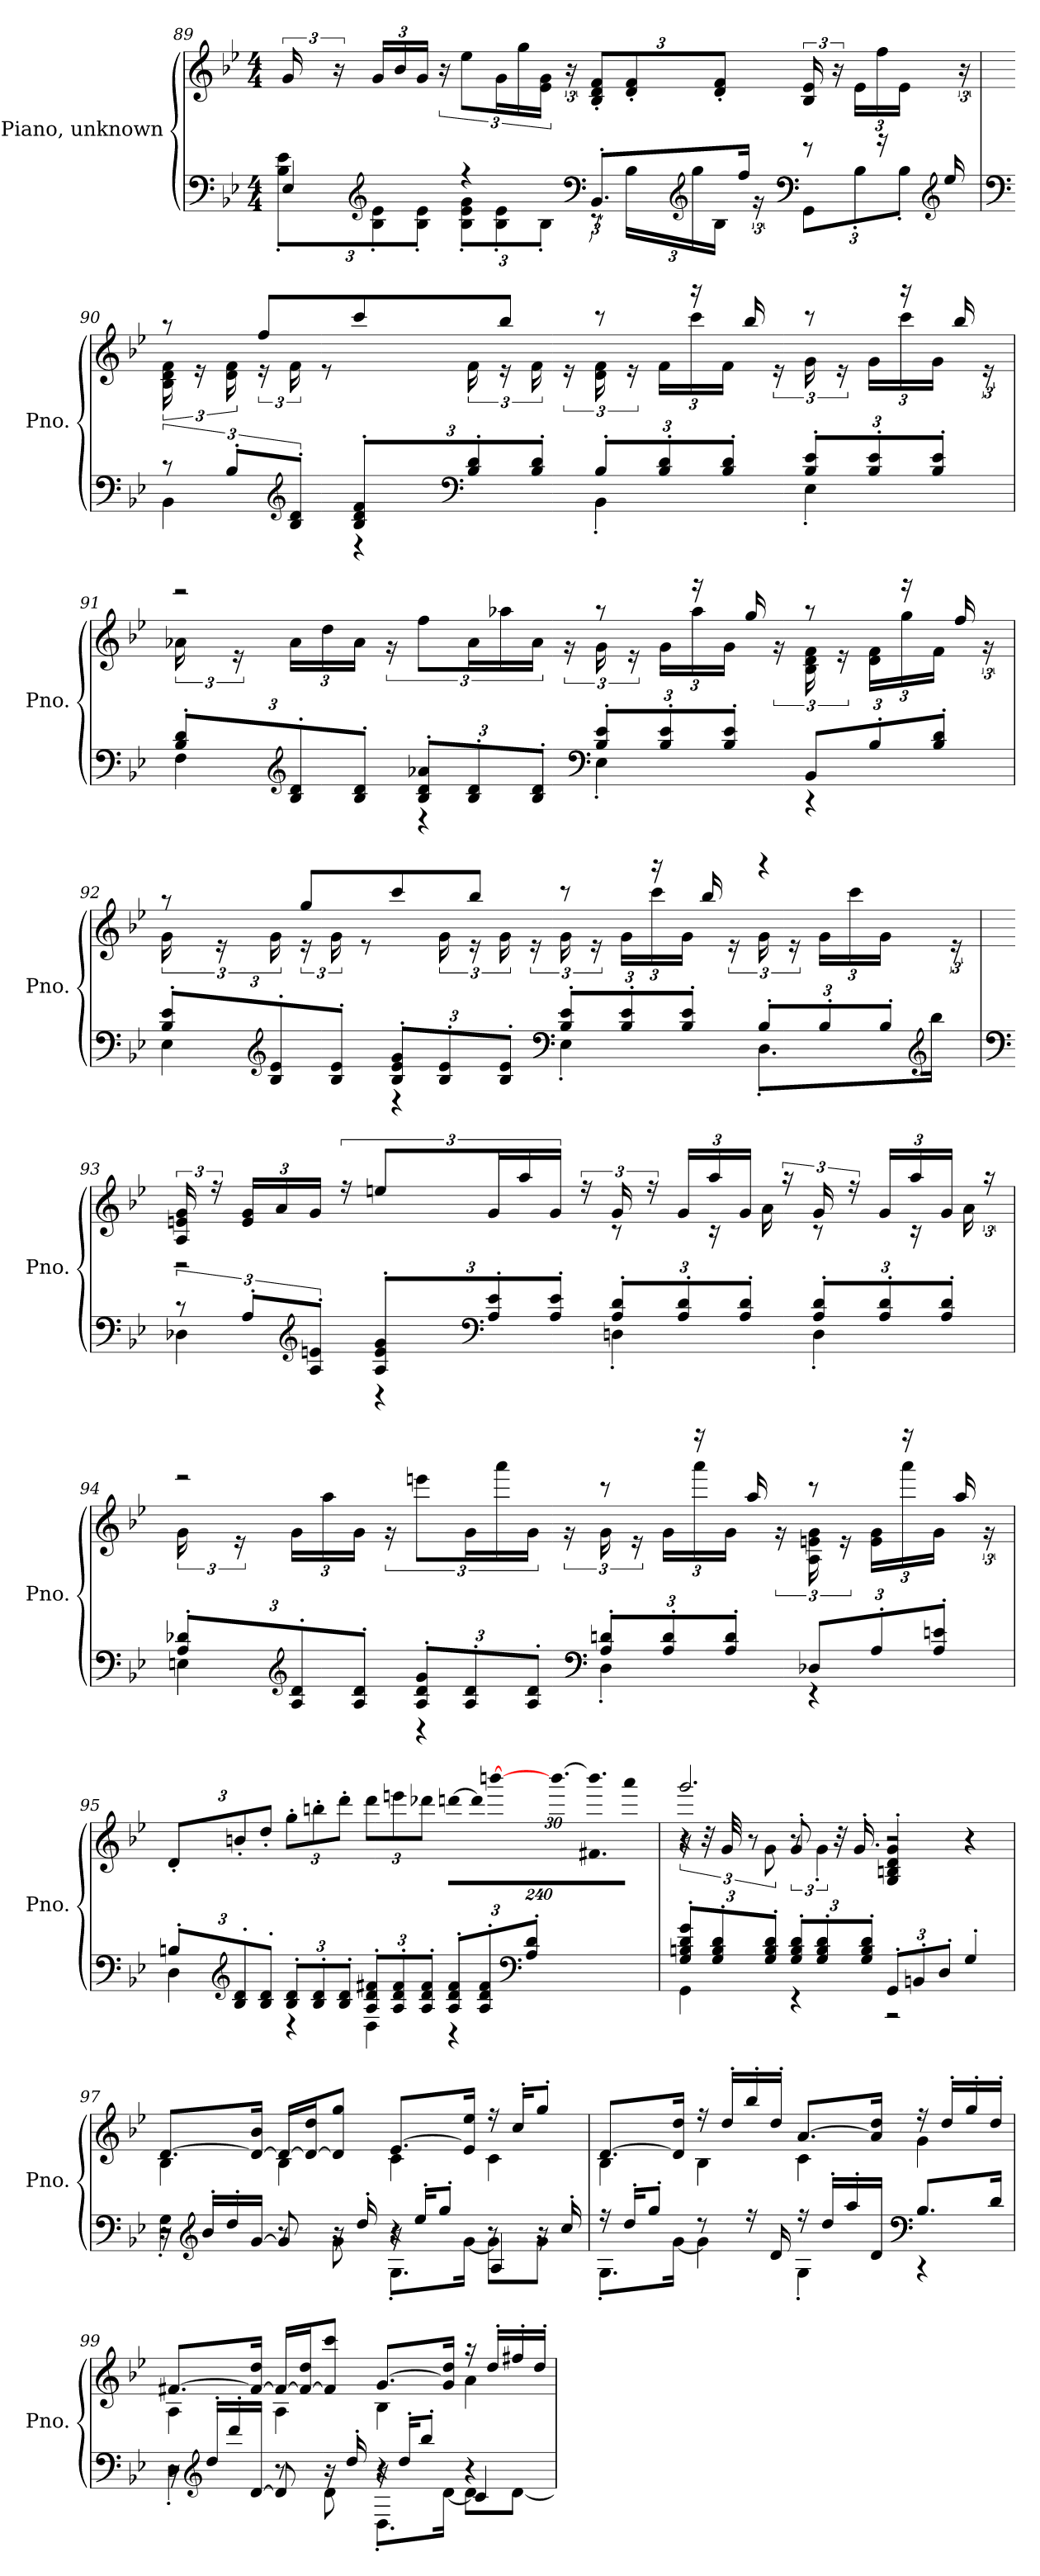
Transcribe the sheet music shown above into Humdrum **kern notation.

**kern	**kern
*part1	*part1
*staff2	*staff1
*I"Piano, unknown	*
*I'Pno.	*
!!LO:LB:g=z
*clefF4	*clefG2
*k[b-e-]	*k[b-e-]
*M4/4	*M4/4
=89	=89
*^	*
*	*Xbrackettup	*
4E-/	12B-\' 12e-\'L	24g/
.	.	24r
*clefG2	*	*
.	12B-\' 12e-\'	24g/LL
.	.	24b-/
.	12B-\' 12e-\'J	24g/JJ
.	.	24r
*	*	*Xbrackettup
4r	12B-\' 12e-\' 12g\'L	12ee-\L
.	12B-\' 12e-\'	24g\L
*	*	*brackettup
.	.	24gg\
.	12B-'\J	24e-\ 24g\JJ
.	.	24r
*clefF4	*	*
*	*brackettup	*Xbrackettup
8.BB-'/L	12r	12B-/' 12d/' 12f/'L
.	24B-\LL	12d/' 12f/'
*clefG2	*	*
.	24gg\	.
.	24B-\JJ	12d/' 12f/'J
16ff/Jk	.	.
.	24r	.
*clefF4	*	*
*	*Xbrackettup	*brackettup
8r	12GG\L	24B-/ 24e-/
.	.	24r
.	12B-'\	24e-\LL
16r	.	24ff\
.	12B-'\J	24e-\JJ
*clefG2	*	*
16ee-/	.	.
.	.	24r
!!LO:LB:g=z
=90	=90	=90
*clefF4	*	*
*brackettup	*	*
*	*	*^
12r	4BB-\	8r	24B-\ 24d\ 24f\
.	.	.	24r
12B-'/L	.	.	24d\ 24f\
.	.	8ff/L	24r
*clefG2	*	*	*
12B-/' 12d/'J	.	.	24f\
.	.	.	8r
*Xbrackettup	*	*	*
12B-/' 12d/' 12f/'L	4r	8ccc/	.
*clefF4	*	*	*
12B-/' 12d/'	.	.	24f\
.	.	8bb-/J	24r
12B-/' 12d/'J	.	.	24f\
.	.	.	24r
12B-'/L	4BB-'\	8r	24d\ 24f\
.	.	.	24r
12B-/' 12d/'	.	.	24f\LL
.	.	16r	24ccc\
12B-/' 12d/'J	.	.	24f\JJ
.	.	16bb-/	.
.	.	.	24r
12B-/' 12e-/'L	4E-'\	8r	24g\
.	.	.	24r
12B-/' 12e-/'	.	.	24g\LL
.	.	16r	24ccc\
12B-/' 12e-/'J	.	.	24g\JJ
.	.	16bb-/	.
.	.	.	24r
!!LO:LB:g=z	!!
=91	=91	=91	=91
12B-/' 12d/'L	4F\	2r	24a-X\
.	.	.	24r
*clefG2	*	*	*
12B-/' 12d/'	.	.	24a-\LL
.	.	.	24dd\
12B-/' 12d/'J	.	.	24a-\JJ
.	.	.	24r
*	*	*	*Xbrackettup
12B-/' 12d/' 12a-X/'L	4r	.	12ff\L
12B-/' 12d/'	.	.	24a-\L
*	*	*	*brackettup
.	.	.	24aa-X\
12B-/' 12d/'J	.	.	24a-\JJ
.	.	.	24r
*clefF4	*	*	*
12B-/' 12e-/'L	4E-'\	8r	24g\
.	.	.	24r
12B-/' 12e-/'	.	.	24g\LL
.	.	16r	24aa-\
12B-/' 12e-/'J	.	.	24g\JJ
.	.	16gg/	.
.	.	.	24r
12BB-/L	4r	8r	24B-\ 24d\ 24f\
.	.	.	24r
12B-'/	.	.	24d\ 24f\LL
.	.	16r	24gg\
12B-/' 12d/'J	.	.	24f\JJ
.	.	16ff/	.
.	.	.	24r
!!LO:LB:g=z	!!
=92	=92	=92	=92
12B-/' 12e-/'L	4E-\	8r	24g\
.	.	.	24r
*clefG2	*	*	*
12B-/' 12e-/'	.	.	24g\
.	.	8gg/L	24r
12B-/' 12e-/'J	.	.	24g\
.	.	.	8r
12B-/' 12e-/' 12g/'L	4r	8ccc/	.
12B-/' 12e-/'	.	.	24g\
.	.	8bb-/J	24r
12B-/' 12e-/'J	.	.	24g\
.	.	.	24r
*clefF4	*	*	*
12B-/' 12e-/'L	4E-'\	8r	24g\
.	.	.	24r
12B-/' 12e-/'	.	.	24g\LL
.	.	16r	24ccc\
12B-/' 12e-/'J	.	.	24g\JJ
.	.	16bb-/	.
.	.	.	24r
12B-'/L	8.D'\L	4r	24g\
.	.	.	24r
12B-'/	.	.	24g\LL
.	.	.	24ccc\
12B-'/J	.	.	24g\JJ
*clefG2	*	*	*
.	16bb-\Jk	.	.
.	.	.	24r
!!LO:LB:g=z	!!
=93	=93	=93	=93
*clefF4	*	*	*
*brackettup	*	*	*
12r	4D-X\	24A/ 24en/ 24g/	2r
.	.	24r	.
12A'/L	.	24e/ 24g/LL	.
.	.	24a/	.
*clefG2	*	*	*
12A/' 12en/'J	.	24g/JJ	.
.	.	24r	.
*Xbrackettup	*	*Xbrackettup	*
12A/' 12e/' 12g/'L	4r	12een/L	.
*clefF4	*	*	*
12A/' 12e/'	.	24g/L	.
*	*	*brackettup	*
.	.	24aa/	.
12A/' 12e/'J	.	24g/JJ	.
.	.	24r	.
12A/' 12d/'L	4Dn'\	24g/	8r
.	.	24r	.
12A/' 12d/'	.	24g/LL	.
.	.	24aa/	16r
12A/' 12d/'J	.	24g/JJ	.
.	.	.	16a\
.	.	24r	.
12A/' 12d/'L	4D'\	24g/	8r
.	.	24r	.
12A/' 12d/'	.	24g/LL	.
.	.	24aa/	16r
12A/' 12d/'J	.	24g/JJ	.
.	.	.	16a\
.	.	24r	.
!!LO:PB:g=z	!!
=94	=94	=94	=94
12A/' 12d-X/'L	4En\	2r	24g\
.	.	.	24r
*clefG2	*	*	*
12A/' 12d-/'	.	.	24g\LL
.	.	.	24aa\
12A/' 12d-/'J	.	.	24g\JJ
.	.	.	24r
*	*	*	*Xbrackettup
12A/' 12d-/' 12g/'L	4r	.	12eeen\L
12A/' 12d-/'	.	.	24g\L
*	*	*	*brackettup
.	.	.	24aaa\
12A/' 12d-/'J	.	.	24g\JJ
.	.	.	24r
*clefF4	*	*	*
12A/' 12dn/'L	4D'\	8r	24g\
.	.	.	24r
12A/' 12d/'	.	.	24g\LL
.	.	16r	24aaa\
12A/' 12d/'J	.	.	24g\JJ
.	.	16aa/	.
.	.	.	24r
12D-X/L	4r	8r	24A\ 24en\ 24g\
.	.	.	24r
12A'/	.	.	24e\ 24g\LL
.	.	16r	24aaa\
12A/' 12en/'J	.	.	24g\JJ
.	.	16aa/	.
.	.	.	24r
*	*	*v	*v
!!LO:LB:g=z
=95	=95	=95
*	*	*Xbrackettup
12Bn'/L	4D\	12d'/L
*clefG2	*	*
12B/' 12d/'	.	12bn'/
12B/' 12d/'J	.	12dd'/J
12B/' 12d/'L	4r	12gg'\L
12B/' 12d/'	.	12bbn'\
12B/' 12d/'J	.	12ddd'\J
12A/' 12d/' 12f#X/'L	4D\	12ddd\L
12A/' 12d/' 12f#/'	.	12eeen\
12A/' 12d/' 12f#/'J	.	12ddd-X\J
!	!	!LO:N:vis=16
12A/' 12d/' 12f#/'L	4r	[1920%137dddn\LL
!	!	!LO:N:vis=64
.	.	960%17ddd\LL]
12A/' 12d/' 12f#/'	.	.
!	!	!LO:N:vis=64
.	.	[960%17bbbn\J
.	.	1920ryy
!	!	!LO:N:vis=32.
.	.	1920%103bbb\_
!	!	!LO:N:vis=32.
.	.	1920%103f#X\ 1920%103bbb\]
*clefF4	*	*
12A/' 12d/'J	.	.
!	!	!LO:N:vis=32
.	.	640%23aaa\JJJ
1920ryy	1920ryy	.
=96	=96	=96
*	*	*^
*	*	*	*brackettup
*	*	*	*^
12G/' 12Bn/' 12d/' 12g/'L	4GG\	2.ggg/	6r	16r
.	.	.	.	32r
12G/' 12B/' 12d/'	.	.	.	.
.	.	.	.	32g/
.	.	.	.	8r
12G/' 12B/' 12d/'J	.	.	12g\	.
12G/' 12B/' 12d/'L	4r	.	12r	8g'/
12G/' 12B/' 12d/'	.	.	6g'\	.
.	.	.	.	32r
.	.	.	.	16.g'/
12G/' 12B/' 12d/'J	.	.	.	.
12GG'/L	2r	.	2r	4G/' 4Bn/' 4d/' 4g/'
12BBn'/	.	.	.	.
12D'/J	.	.	.	.
4G'/	.	4r	.	4r
*	*	*	*v	*v
!!LO:LB:g=z
=97	=97	=97	=97
*	*^	*	*
16r	4G'\	2r	[8.d/L	4B-\
*clefG2	*	*	*	*
16b-'/LL	.	.	.	.
16dd'/	.	.	.	.
[16g/JJ	.	.	16d/_ 16b-/Jk	.
8g/]	8r	.	16d/LL_	4B-\
.	.	.	16d/_ 16dd/J	.
16r	8g\	.	8d/] 8gg/J	.
16dd'/	.	.	.	.
16r	8.G'\L	4r	[8.e-/L	4c\
16ee-'/KL	.	.	.	.
8gg'/J	.	.	.	.
.	[16g\Jk	.	16e-/] 16ee-/Jk	.
8r	8g\L]	4A/	16r	4c\
.	.	.	16cc'/KL	.
16r	8g\J	.	8gg'/J	.
16cc'/	.	.	.	.
*	*v	*v	*	*
=98	=98	=98	=98
16r	8.G'\L	[8.d/L	4B-\
16dd'/KL	.	.	.
8gg'/J	.	.	.
.	[16g\Jk	16d/] 16dd/Jk	.
8r	4g\]	16r	4B-\
.	.	16dd'/LL	.
16r	.	16bb-'/	.
16d/	.	16dd'/JJ	.
16r	4G'\	[8.a/L	4c\
16dd'/LL	.	.	.
16aa'/	.	.	.
16d/JJ	.	16a/] 16dd/Jk	.
*clefF4	*	*	*
8.B-/L	4r	16r	4g\
.	.	16dd'/LL	.
.	.	16gg'/	.
16d/Jk	.	16dd'/JJ	.
!!LO:LB:g=z	!!
=99	=99	=99	=99
*	*^	*	*
16r	4D'\	2r	[8.f#X/L	4A\
*clefG2	*	*	*	*
16dd'/LL	.	.	.	.
16ddd'/	.	.	.	.
[16d/JJ	.	.	16f#/_ 16dd/Jk	.
8d/]	8r	.	16f#/LL_	4A\
.	.	.	16f#/_ 16dd/J	.
16r	8d\	.	8f#/] 8ccc/J	.
16dd'/	.	.	.	.
16r	8.D'\L	4r	[8.g/L	4B-\
16dd'/KL	.	.	.	.
8bb-'/J	.	.	.	.
.	[16d\Jk	.	16g/] 16dd/Jk	.
4r	8d\L]	4c/	16r	4a\
.	.	.	16dd'/LL	.
.	[8d\J	.	16ff#X'/	.
.	.	.	16dd'/JJ	.
*v	*v	*v	*	*
*	*v	*v
=	=
*-	*-
